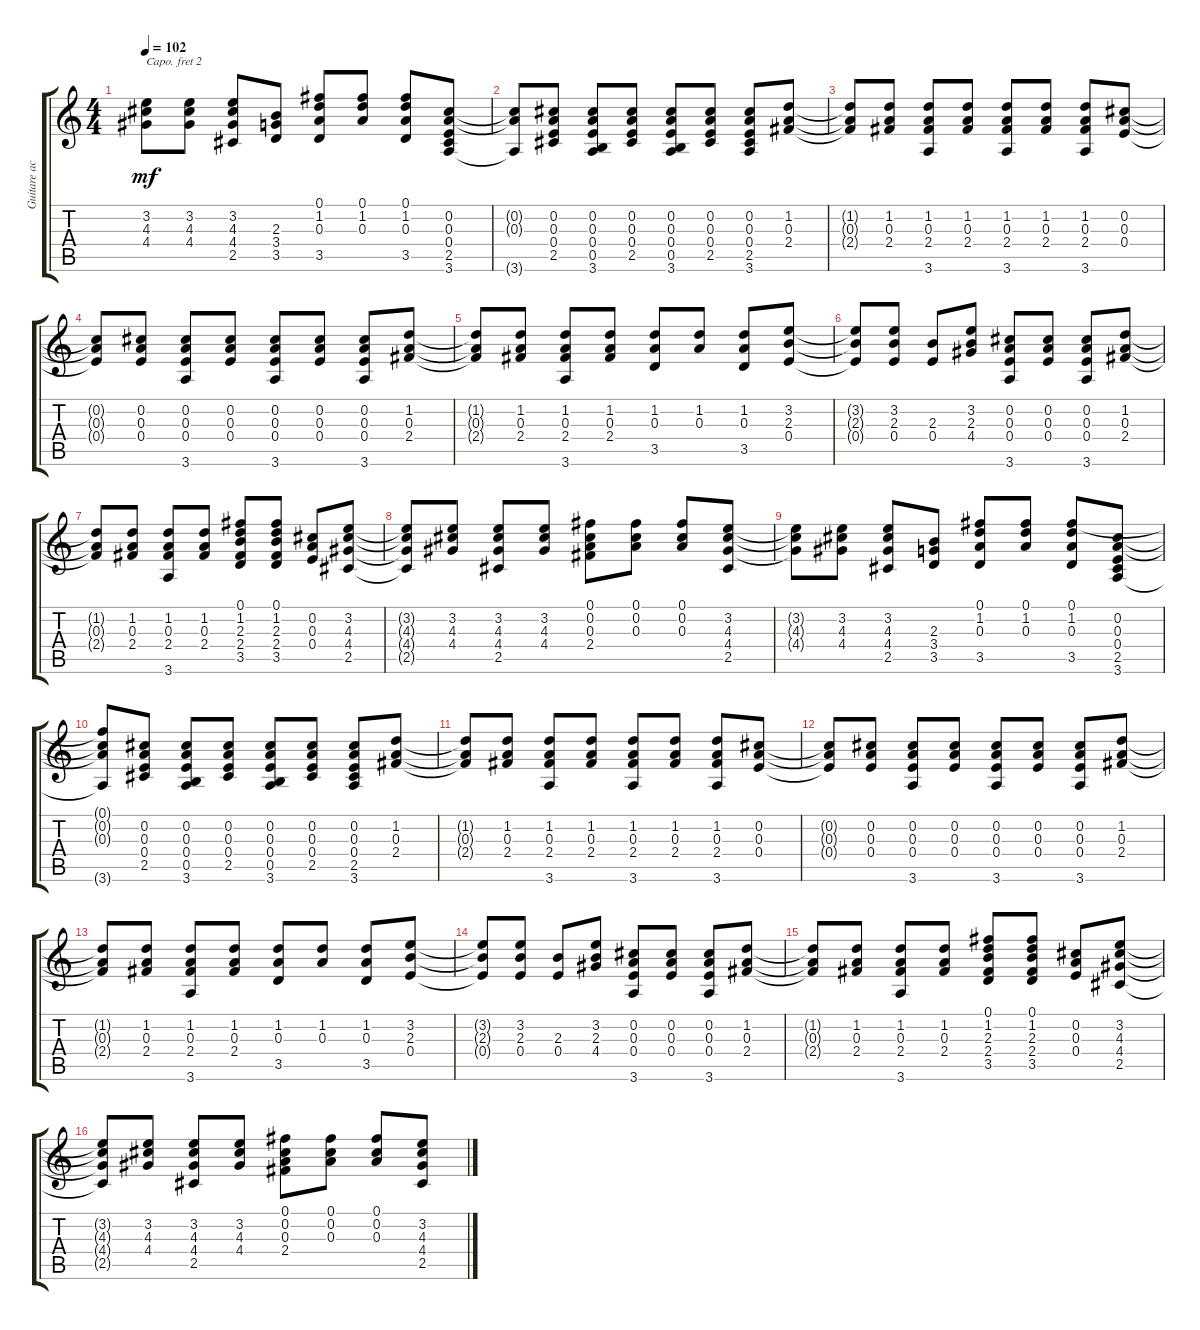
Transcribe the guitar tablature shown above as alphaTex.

\track ("Guitare acoustique" "Guitare ac") {instrument acousticguitarsteel}
\staff {score tabs}
\capo 2
\tuning (E4 B3 G3 D3 A2 E2) {hide}
\ts (4 4)
\tempo 102
\clef g2
\ks c
(3.2{t} 4.3{t} 4.4{t}).8{dy mf} (3.2 4.3 4.4).8 (3.2 4.3 4.4 2.5).8 (2.3 3.4 3.5).8 (0.1 1.2 0.3 3.5).8 (0.1 1.2 0.3).8 (0.1 1.2 0.3 3.5).8 (0.2 0.3 0.4 2.5 3.6).8 |
(0.2{t} 0.3{t} 3.6{t}).8 (0.2 0.3 0.4 2.5).8 (0.2 0.3 0.4 0.5 3.6).8 (0.2 0.3 0.4 2.5).8 (0.2 0.3 0.4 0.5 3.6).8 (0.2 0.3 0.4 2.5).8 (0.2 0.3 0.4 2.5 3.6).8 (1.2 0.3 2.4).8 |
(1.2{t} 0.3{t} 2.4{t}).8 (1.2 0.3 2.4).8 (1.2 0.3 2.4 3.6).8 (1.2 0.3 2.4).8 (1.2 0.3 2.4 3.6).8 (1.2 0.3 2.4).8 (1.2 0.3 2.4 3.6).8 (0.2 0.3 0.4).8 |
(0.2{t} 0.3{t} 0.4{t}).8 (0.2 0.3 0.4).8 (0.2 0.3 0.4 3.6).8 (0.2 0.3 0.4).8 (0.2 0.3 0.4 3.6).8 (0.2 0.3 0.4).8 (0.2 0.3 0.4 3.6).8 (1.2 0.3 2.4).8 |
(1.2{t} 0.3{t} 2.4{t}).8 (1.2 0.3 2.4).8 (1.2 0.3 2.4 3.6).8 (1.2 0.3 2.4).8 (1.2 0.3 3.5).8 (1.2 0.3).8 (1.2 0.3 3.5).8 (3.2 2.3 0.4).8 |
(3.2{t} 2.3{t} 0.4{t}).8 (3.2 2.3 0.4).8 (2.3 0.4).8 (3.2 2.3 4.4).8 (0.2 0.3 0.4 3.6).8 (0.2 0.3 0.4).8 (0.2 0.3 0.4 3.6).8 (1.2 0.3 2.4).8 |
(1.2{t} 0.3{t} 2.4{t}).8 (1.2 0.3 2.4).8 (1.2 0.3 2.4 3.6).8 (1.2 0.3 2.4).8 (0.1 1.2 2.3 2.4 3.5).8 (0.1 1.2 2.3 2.4 3.5).8 (0.2 0.3 0.4).8 (3.2 4.3 4.4 2.5).8 |
(3.2{t} 4.3{t} 4.4{t} 2.5{t}).8 (3.2 4.3 4.4).8 (3.2 4.3 4.4 2.5).8 (3.2 4.3 4.4).8 (0.1 0.2 0.3 2.4).8 (0.1 0.2 0.3).8 (0.1 0.2 0.3).8 (3.2 4.3 4.4 2.5).8 |
(3.2{t} 4.3{t} 4.4{t}).8 (3.2 4.3 4.4).8 (3.2 4.3 4.4 2.5).8 (2.3 3.4 3.5).8 (0.1 1.2 0.3 3.5).8 (0.1 1.2 0.3).8 (0.1 1.2 0.3 3.5).8 (0.2 0.3 0.4 2.5 3.6).8 |
(0.1{t} 0.2{t} 0.3{t} 3.6{t}).8 (0.2 0.3 0.4 2.5).8 (0.2 0.3 0.4 0.5 3.6).8 (0.2 0.3 0.4 2.5).8 (0.2 0.3 0.4 0.5 3.6).8 (0.2 0.3 0.4 2.5).8 (0.2 0.3 0.4 2.5 3.6).8 (1.2 0.3 2.4).8 |
(1.2{t} 0.3{t} 2.4{t}).8 (1.2 0.3 2.4).8 (1.2 0.3 2.4 3.6).8 (1.2 0.3 2.4).8 (1.2 0.3 2.4 3.6).8 (1.2 0.3 2.4).8 (1.2 0.3 2.4 3.6).8 (0.2 0.3 0.4).8 |
(0.2{t} 0.3{t} 0.4{t}).8 (0.2 0.3 0.4).8 (0.2 0.3 0.4 3.6).8 (0.2 0.3 0.4).8 (0.2 0.3 0.4 3.6).8 (0.2 0.3 0.4).8 (0.2 0.3 0.4 3.6).8 (1.2 0.3 2.4).8 |
(1.2{t} 0.3{t} 2.4{t}).8 (1.2 0.3 2.4).8 (1.2 0.3 2.4 3.6).8 (1.2 0.3 2.4).8 (1.2 0.3 3.5).8 (1.2 0.3).8 (1.2 0.3 3.5).8 (3.2 2.3 0.4).8 |
(3.2{t} 2.3{t} 0.4{t}).8 (3.2 2.3 0.4).8 (2.3 0.4).8 (3.2 2.3 4.4).8 (0.2 0.3 0.4 3.6).8 (0.2 0.3 0.4).8 (0.2 0.3 0.4 3.6).8 (1.2 0.3 2.4).8 |
(1.2{t} 0.3{t} 2.4{t}).8 (1.2 0.3 2.4).8 (1.2 0.3 2.4 3.6).8 (1.2 0.3 2.4).8 (0.1 1.2 2.3 2.4 3.5).8 (0.1 1.2 2.3 2.4 3.5).8 (0.2 0.3 0.4).8 (3.2 4.3 4.4 2.5).8 |
(3.2{t} 4.3{t} 4.4{t} 2.5{t}).8 (3.2 4.3 4.4).8 (3.2 4.3 4.4 2.5).8 (3.2 4.3 4.4).8 (0.1 0.2 0.3 2.4).8 (0.1 0.2 0.3).8 (0.1 0.2 0.3).8 (3.2 4.3 4.4 2.5).8
